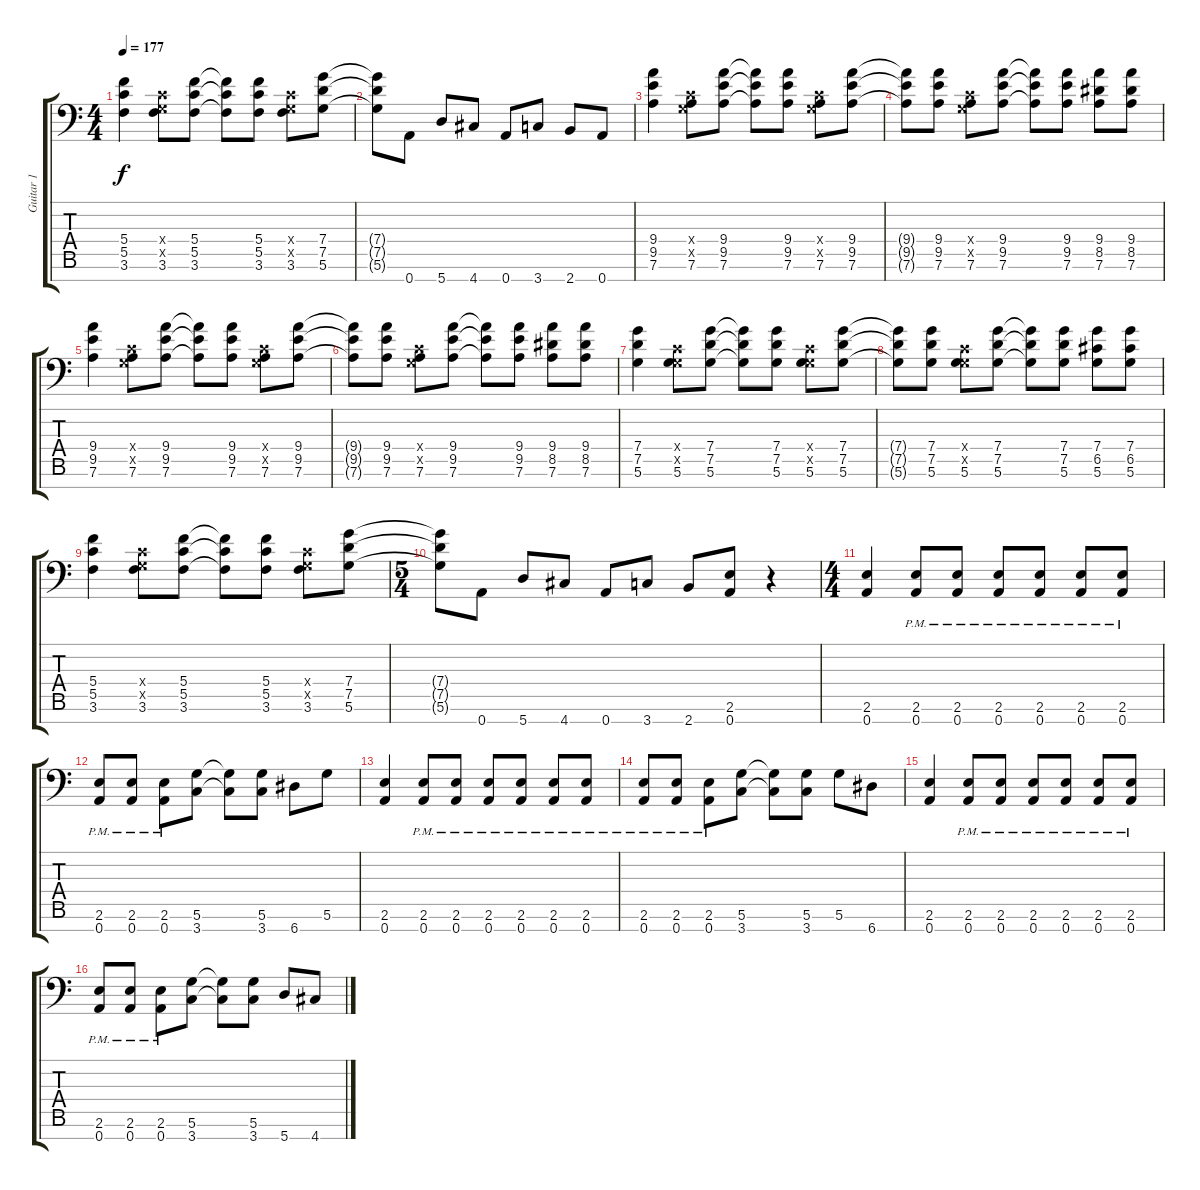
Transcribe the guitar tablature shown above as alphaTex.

\track ("Guitar 1" "Guitar 1") {instrument distortionguitar}
\staff {score tabs}
\tuning (D4 A3 F3 C3 G2 D2 A1) {hide}
\ts (4 4)
\tempo 177
\clef f4
\ks c
(5.4 5.5 3.6).4{dy f} (0.4{x} 0.5{x} 3.6).8 (5.4 5.5 3.6).8 (5.4{t} 5.5{t} 3.6{t}).8 (5.4 5.5 3.6).8 (0.4{x} 0.5{x} 3.6).8 (7.4 7.5 5.6).8 |
(7.4{t} 7.5{t} 5.6{t}).8 0.7.8 5.7.8 4.7.8 0.7.8 3.7.8 2.7.8 0.7.8 |
(9.4 9.5 7.6).4 (0.4{x} 0.5{x} 7.6).8 (9.4 9.5 7.6).8 (9.4{t} 9.5{t} 7.6{t}).8 (9.4 9.5 7.6).8 (0.4{x} 0.5{x} 7.6).8 (9.4 9.5 7.6).8 |
(9.4{t} 9.5{t} 7.6{t}).8 (9.4 9.5 7.6).8 (0.4{x} 0.5{x} 7.6).8 (9.4 9.5 7.6).8 (9.4{t} 9.5{t} 7.6{t}).8 (9.4 9.5 7.6).8 (9.4 8.5 7.6).8 (9.4 8.5 7.6).8 |
(9.4 9.5 7.6).4 (0.4{x} 0.5{x} 7.6).8 (9.4 9.5 7.6).8 (9.4{t} 9.5{t} 7.6{t}).8 (9.4 9.5 7.6).8 (0.4{x} 0.5{x} 7.6).8 (9.4 9.5 7.6).8 |
(9.4{t} 9.5{t} 7.6{t}).8 (9.4 9.5 7.6).8 (0.4{x} 0.5{x} 7.6).8 (9.4 9.5 7.6).8 (9.4{t} 9.5{t} 7.6{t}).8 (9.4 9.5 7.6).8 (9.4 8.5 7.6).8 (9.4 8.5 7.6).8 |
(7.4 7.5 5.6).4 (0.4{x} 0.5{x} 5.6).8 (7.4 7.5 5.6).8 (7.4{t} 7.5{t} 5.6{t}).8 (7.4 7.5 5.6).8 (0.4{x} 0.5{x} 5.6).8 (7.4 7.5 5.6).8 |
(7.4{t} 7.5{t} 5.6{t}).8 (7.4 7.5 5.6).8 (0.4{x} 0.5{x} 5.6).8 (7.4 7.5 5.6).8 (7.4{t} 7.5{t} 5.6{t}).8 (7.4 7.5 5.6).8 (7.4 6.5 5.6).8 (7.4 6.5 5.6).8 |
(5.4 5.5 3.6).4 (0.4{x} 0.5{x} 3.6).8 (5.4 5.5 3.6).8 (5.4{t} 5.5{t} 3.6{t}).8 (5.4 5.5 3.6).8 (0.4{x} 0.5{x} 3.6).8 (7.4 7.5 5.6).8 |
\ts (5 4)
(7.4{t} 7.5{t} 5.6{t}).8 0.7.8 5.7.8 4.7.8 0.7.8 3.7.8 2.7.8 (2.6 0.7).8 r.4 |
\ts (4 4)
(2.6 0.7).4 (2.6{pm} 0.7{pm}).8 (2.6{pm} 0.7{pm}).8 (2.6{pm} 0.7{pm}).8 (2.6{pm} 0.7{pm}).8 (2.6{pm} 0.7{pm}).8 (2.6{pm} 0.7{pm}).8 |
(2.6{pm} 0.7{pm}).8 (2.6{pm} 0.7{pm}).8 (2.6{pm} 0.7{pm}).8 (5.6 3.7).8 (5.6{t} 3.7{t}).8 (5.6 3.7).8 6.7.8 5.6.8 |
(2.6 0.7).4 (2.6{pm} 0.7{pm}).8 (2.6{pm} 0.7{pm}).8 (2.6{pm} 0.7{pm}).8 (2.6{pm} 0.7{pm}).8 (2.6{pm} 0.7{pm}).8 (2.6{pm} 0.7{pm}).8 |
(2.6{pm} 0.7{pm}).8 (2.6{pm} 0.7{pm}).8 (2.6{pm} 0.7{pm}).8 (5.6 3.7).8 (5.6{t} 3.7{t}).8 (5.6 3.7).8 5.6.8 6.7.8 |
(2.6 0.7).4 (2.6{pm} 0.7{pm}).8 (2.6{pm} 0.7{pm}).8 (2.6{pm} 0.7{pm}).8 (2.6{pm} 0.7{pm}).8 (2.6{pm} 0.7{pm}).8 (2.6{pm} 0.7{pm}).8 |
(2.6{pm} 0.7{pm}).8 (2.6{pm} 0.7{pm}).8 (2.6{pm} 0.7{pm}).8 (5.6 3.7).8 (5.6{t} 3.7{t}).8 (5.6 3.7).8 5.7.8 4.7.8
